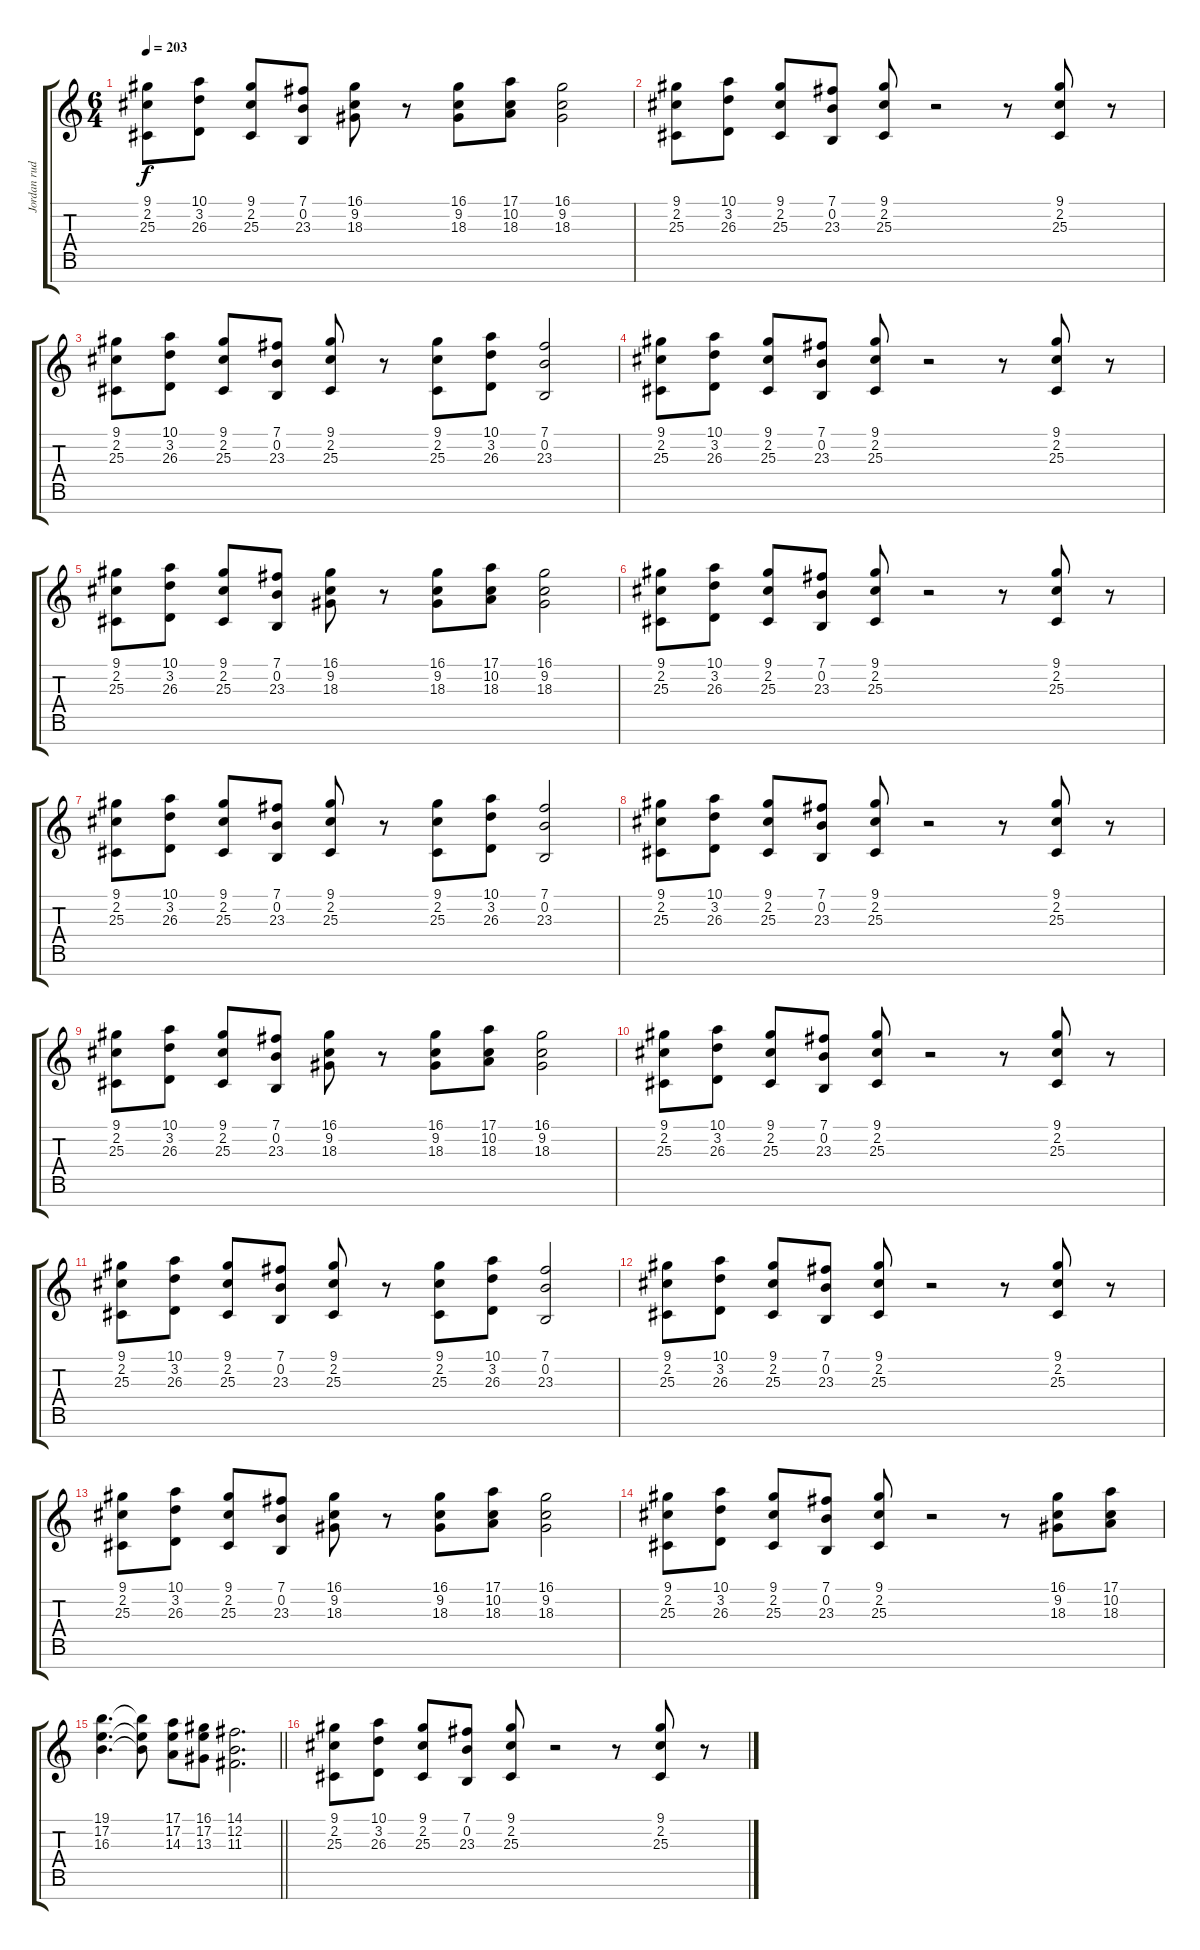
\track ("Jordan rudess" "Jordan rud") {instrument stringensemble1}
\staff {score tabs}
\tuning (E4 B3 G3 D3 A2 E2 B1) {hide}
\ts (6 4)
\tempo 203
\clef g2
\ks c
(9.1 2.2 25.3).8{dy f} (10.1 3.2 26.3).8 (9.1 2.2 25.3).8 (7.1 0.2 23.3).8 (16.1 9.2 18.3).8 r.8 (16.1 9.2 18.3).8 (17.1 10.2 18.3).8 (16.1 9.2 18.3).2 |
(9.1 2.2 25.3).8 (10.1 3.2 26.3).8 (9.1 2.2 25.3).8 (7.1 0.2 23.3).8 (9.1 2.2 25.3).8 r.2 r.8 (9.1 2.2 25.3).8 r.8 |
(9.1 2.2 25.3).8 (10.1 3.2 26.3).8 (9.1 2.2 25.3).8 (7.1 0.2 23.3).8 (9.1 2.2 25.3).8 r.8 (9.1 2.2 25.3).8 (10.1 3.2 26.3).8 (7.1 0.2 23.3).2 |
(9.1 2.2 25.3).8 (10.1 3.2 26.3).8 (9.1 2.2 25.3).8 (7.1 0.2 23.3).8 (9.1 2.2 25.3).8 r.2 r.8 (9.1 2.2 25.3).8 r.8 |
(9.1 2.2 25.3).8 (10.1 3.2 26.3).8 (9.1 2.2 25.3).8 (7.1 0.2 23.3).8 (16.1 9.2 18.3).8 r.8 (16.1 9.2 18.3).8 (17.1 10.2 18.3).8 (16.1 9.2 18.3).2 |
(9.1 2.2 25.3).8 (10.1 3.2 26.3).8 (9.1 2.2 25.3).8 (7.1 0.2 23.3).8 (9.1 2.2 25.3).8 r.2 r.8 (9.1 2.2 25.3).8 r.8 |
(9.1 2.2 25.3).8 (10.1 3.2 26.3).8 (9.1 2.2 25.3).8 (7.1 0.2 23.3).8 (9.1 2.2 25.3).8 r.8 (9.1 2.2 25.3).8 (10.1 3.2 26.3).8 (7.1 0.2 23.3).2 |
(9.1 2.2 25.3).8 (10.1 3.2 26.3).8 (9.1 2.2 25.3).8 (7.1 0.2 23.3).8 (9.1 2.2 25.3).8 r.2 r.8 (9.1 2.2 25.3).8 r.8 |
(9.1 2.2 25.3).8 (10.1 3.2 26.3).8 (9.1 2.2 25.3).8 (7.1 0.2 23.3).8 (16.1 9.2 18.3).8 r.8 (16.1 9.2 18.3).8 (17.1 10.2 18.3).8 (16.1 9.2 18.3).2 |
(9.1 2.2 25.3).8 (10.1 3.2 26.3).8 (9.1 2.2 25.3).8 (7.1 0.2 23.3).8 (9.1 2.2 25.3).8 r.2 r.8 (9.1 2.2 25.3).8 r.8 |
(9.1 2.2 25.3).8 (10.1 3.2 26.3).8 (9.1 2.2 25.3).8 (7.1 0.2 23.3).8 (9.1 2.2 25.3).8 r.8 (9.1 2.2 25.3).8 (10.1 3.2 26.3).8 (7.1 0.2 23.3).2 |
(9.1 2.2 25.3).8 (10.1 3.2 26.3).8 (9.1 2.2 25.3).8 (7.1 0.2 23.3).8 (9.1 2.2 25.3).8 r.2 r.8 (9.1 2.2 25.3).8 r.8 |
(9.1 2.2 25.3).8 (10.1 3.2 26.3).8 (9.1 2.2 25.3).8 (7.1 0.2 23.3).8 (16.1 9.2 18.3).8 r.8 (16.1 9.2 18.3).8 (17.1 10.2 18.3).8 (16.1 9.2 18.3).2 |
(9.1 2.2 25.3).8 (10.1 3.2 26.3).8 (9.1 2.2 25.3).8 (7.1 0.2 23.3).8 (9.1 2.2 25.3).8 r.2 r.8 (16.1 9.2 18.3).8 (17.1 10.2 18.3).8 |
\barLineRight lightlight
(19.1 17.2 16.3).4{d} (19.1{t} 17.2{t} 16.3{t}).8 (17.1 17.2 14.3).8 (16.1 17.2 13.3).8 (14.1 12.2 11.3).2{d} |
(9.1 2.2 25.3).8 (10.1 3.2 26.3).8 (9.1 2.2 25.3).8 (7.1 0.2 23.3).8 (9.1 2.2 25.3).8 r.2 r.8 (9.1 2.2 25.3).8 r.8
